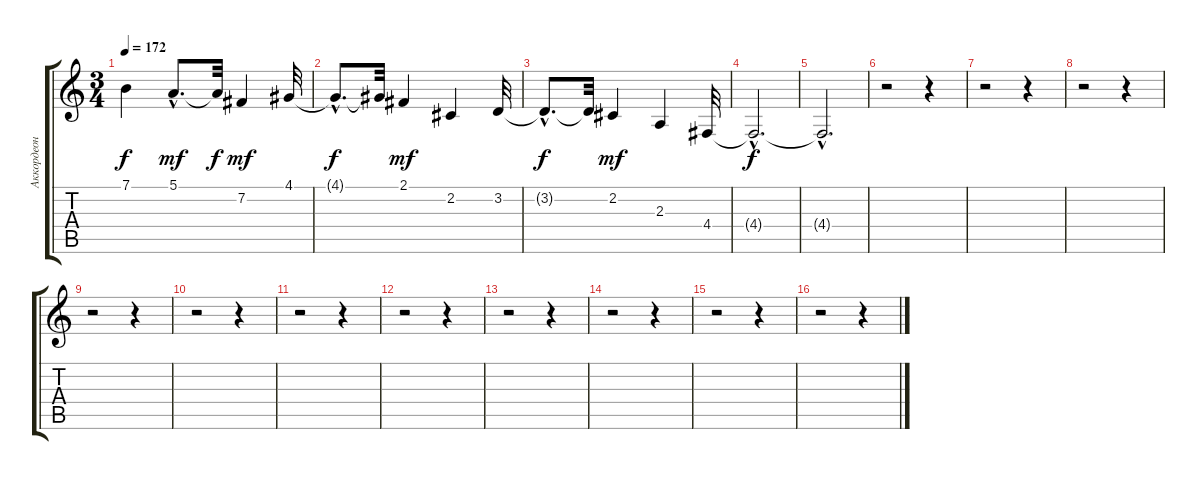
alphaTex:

\track ("Аккордеон" "Аккордеон") {instrument accordion}
\staff {score tabs}
\tuning (E4 B3 G3 D3 A2 E2) {hide}
\ts (3 4)
\tempo 172
\clef g2
\ks c
7.1{t}.4{dy f} 5.1{hac}.8{d dy mf} 5.1{t}.32{dy f} 7.2.4{dy mf} 4.1.32 |
4.1{hac t}.8{d dy f} 4.1{t}.32 2.1.4{dy mf} 2.2.4 3.2.32 |
3.2{hac t}.8{d dy f} 3.2{t}.32 2.2.4{dy mf} 2.3.4 4.4.32 |
4.4{hac t}.2{d dy f} |
4.4{hac t}.2{d} |
r.2 r.4 |
r.2 r.4 |
r.2 r.4 |
r.2 r.4 |
r.2 r.4 |
r.2 r.4 |
r.2 r.4 |
r.2 r.4 |
r.2 r.4 |
r.2 r.4 |
r.2 r.4
